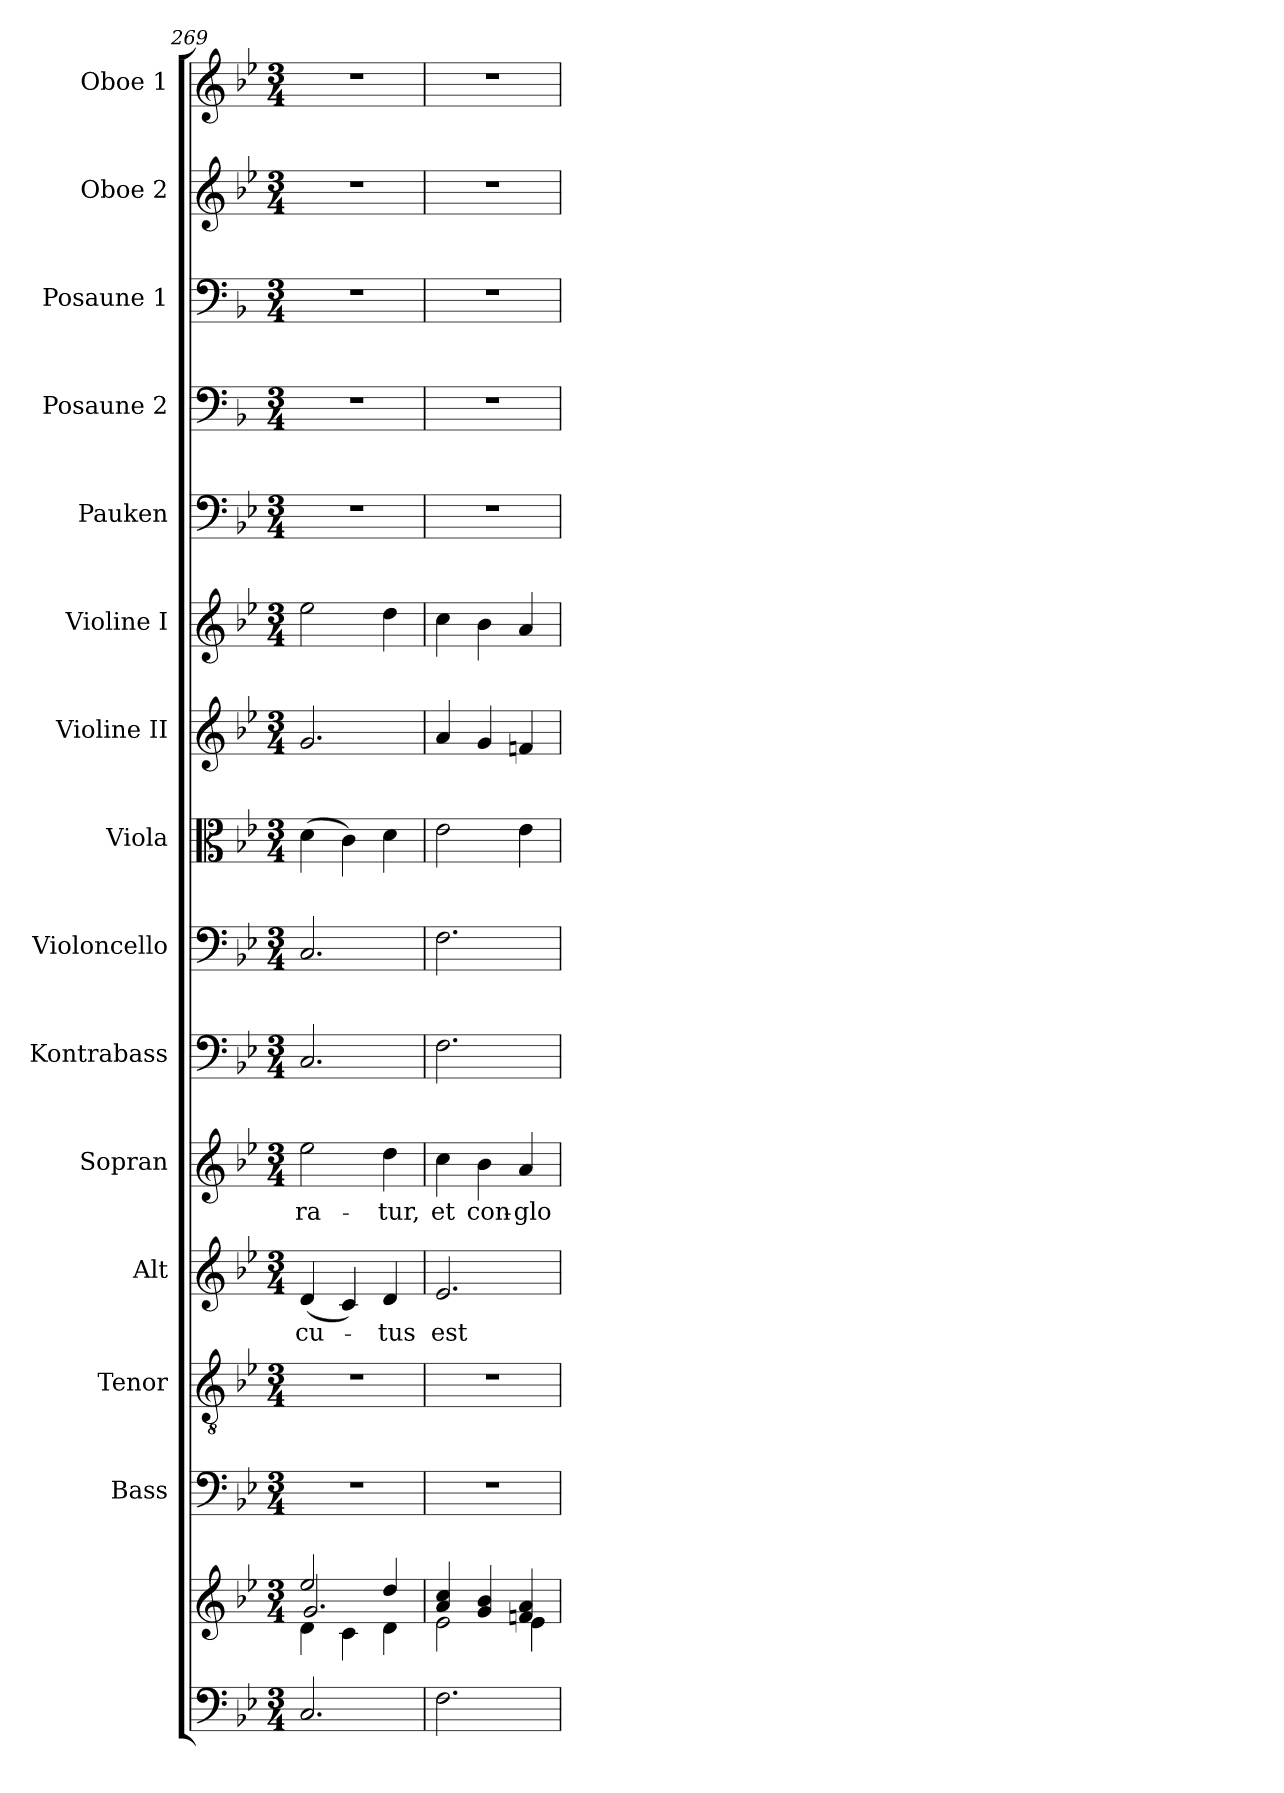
**kern	**kern	**kern	**kern	**kern	**text	**kern	**text	**kern	**kern	**kern	**kern	**kern	**kern	**kern	**kern	**kern	**kern
*part15	*part15	*part14	*part13	*part12	*part12	*part11	*part11	*part10	*part9	*part8	*part7	*part6	*part5	*part4	*part3	*part2	*part1
*staff16	*staff15	*staff14	*staff13	*staff12	*staff12	*staff11	*staff11	*staff10	*staff9	*staff8	*staff7	*staff6	*staff5	*staff4	*staff3	*staff2	*staff1
*	*	*I"Bass	*I"Tenor	*I"Alt	*	*I"Sopran	*	*I"Kontrabass	*I"Violoncello	*I"Viola	*I"Violine II	*I"Violine I	*I"Pauken	*I"Posaune 2	*I"Posaune 1	*I"Oboe 2	*I"Oboe 1
*	*	*I'B.	*I'T.	*I'A.	*	*I'S.	*	*I'Kb.	*I'Vc.	*I'Vla.	*I'Vl. II	*I'Vl. I	*I'Pk.	*I'Pos. 2	*I'Pos. 1	*I'Ob. 2	*I'Ob. 1
*clefF4	*clefG2	*clefF4	*clefGv2	*clefG2	*	*clefG2	*	*clefF4	*clefF4	*clefC3	*clefG2	*clefG2	*clefF4	*clefF4	*clefF4	*clefG2	*clefG2
*	*	*	*	*	*	*	*	*ITrd7c12	*	*	*	*	*	*ITrd4c7	*ITrd4c7	*	*
*k[b-e-]	*k[b-e-]	*k[b-e-]	*k[b-e-]	*k[b-e-]	*	*k[b-e-]	*	*k[b-e-]	*k[b-e-]	*k[b-e-]	*k[b-e-]	*k[b-e-]	*k[b-e-]	*k[b-e-]	*k[b-e-]	*k[b-e-]	*k[b-e-]
*B-:	*B-:	*B-:	*B-:	*B-:	*	*B-:	*	*B-:	*B-:	*B-:	*B-:	*B-:	*B-:	*B-:	*B-:	*B-:	*B-:
*M3/4	*M3/4	*M3/4	*M3/4	*M3/4	*	*M3/4	*	*M3/4	*M3/4	*M3/4	*M3/4	*M3/4	*M3/4	*M3/4	*M3/4	*M3/4	*M3/4
=269	=269	=269	=269	=269	=269	=269	=269	=269	=269	=269	=269	=269	=269	=269	=269	=269	=269
*	*^	*	*	*	*	*	*	*	*	*	*	*	*	*	*	*	*
*	*	*^	*	*	*	*	*	*	*	*	*	*	*	*	*	*	*	*
!	!	!	!	!	!	!	!LO:LY:b	!	!LO:LY:b	!	!	!	!	!	!	!	!	!	!
2.C/	2ee-/	4d\	2.g/	2.r	2.r	(<4d/	-cu-	2ee-\	-ra-	2.CC/	2.C/	(>4d\	2.g/	2ee-\	2.r	2.r	2.r	2.r	2.r
.	.	4c\	.	.	.	4c/)	.	.	.	.	.	4c\)	.	.	.	.	.	.	.
!	!	!	!	!	!	!	!LO:LY:b	!	!LO:LY:b	!	!	!	!	!	!	!	!	!	!
.	4dd/	4d\	.	.	.	4d/	-tus	4dd\	-tur,	.	.	4d\	.	4dd\	.	.	.	.	.
*	*	*v	*v	*	*	*	*	*	*	*	*	*	*	*	*	*	*	*	*
=270	=270	=270	=270	=270	=270	=270	=270	=270	=270	=270	=270	=270	=270	=270	=270	=270	=270	=270
!	!	!	!	!	!	!LO:LY:b	!	!LO:LY:b	!	!	!	!	!	!	!	!	!	!
2.F\	4a/ 4cc/	2e-\	2.r	2.r	2.e-/	est	4cc\	et	2.FF\	2.F\	2e-\	4a/	4cc\	2.r	2.r	2.r	2.r	2.r
!	!	!	!	!	!	!	!	!LO:LY:b	!	!	!	!	!	!	!	!	!	!
.	4g/ 4b-/	.	.	.	.	.	4b-\	con-	.	.	.	4g/	4b-\	.	.	.	.	.
!	!	!	!	!	!	!	!	!LO:LY:b	!	!	!	!	!	!	!	!	!	!
.	4fn/ 4a/	4e-\	.	.	.	.	4a/	-glo-	.	.	4e-\	4fn/	4a/	.	.	.	.	.
*	*v	*v	*	*	*	*	*	*	*	*	*	*	*	*	*	*	*	*
=	=	=	=	=	=	=	=	=	=	=	=	=	=	=	=	=	=
*-	*-	*-	*-	*-	*-	*-	*-	*-	*-	*-	*-	*-	*-	*-	*-	*-	*-
